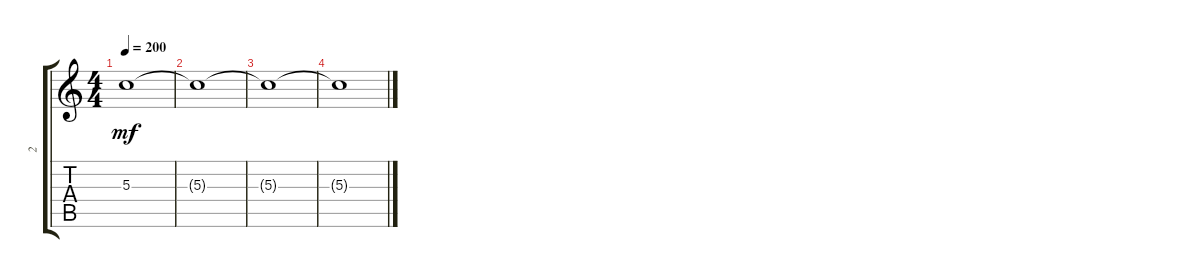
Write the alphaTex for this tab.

\track ("2" "2") {instrument distortionguitar}
\staff {score tabs}
\tuning (E4 B3 G3 D3 A2 E2) {hide}
\ts (4 4)
\tempo 200
\clef g2
\ks c
5.3{t}.1{dy mf} |
5.3{t}.1 |
5.3{t}.1 |
5.3{t}.1
